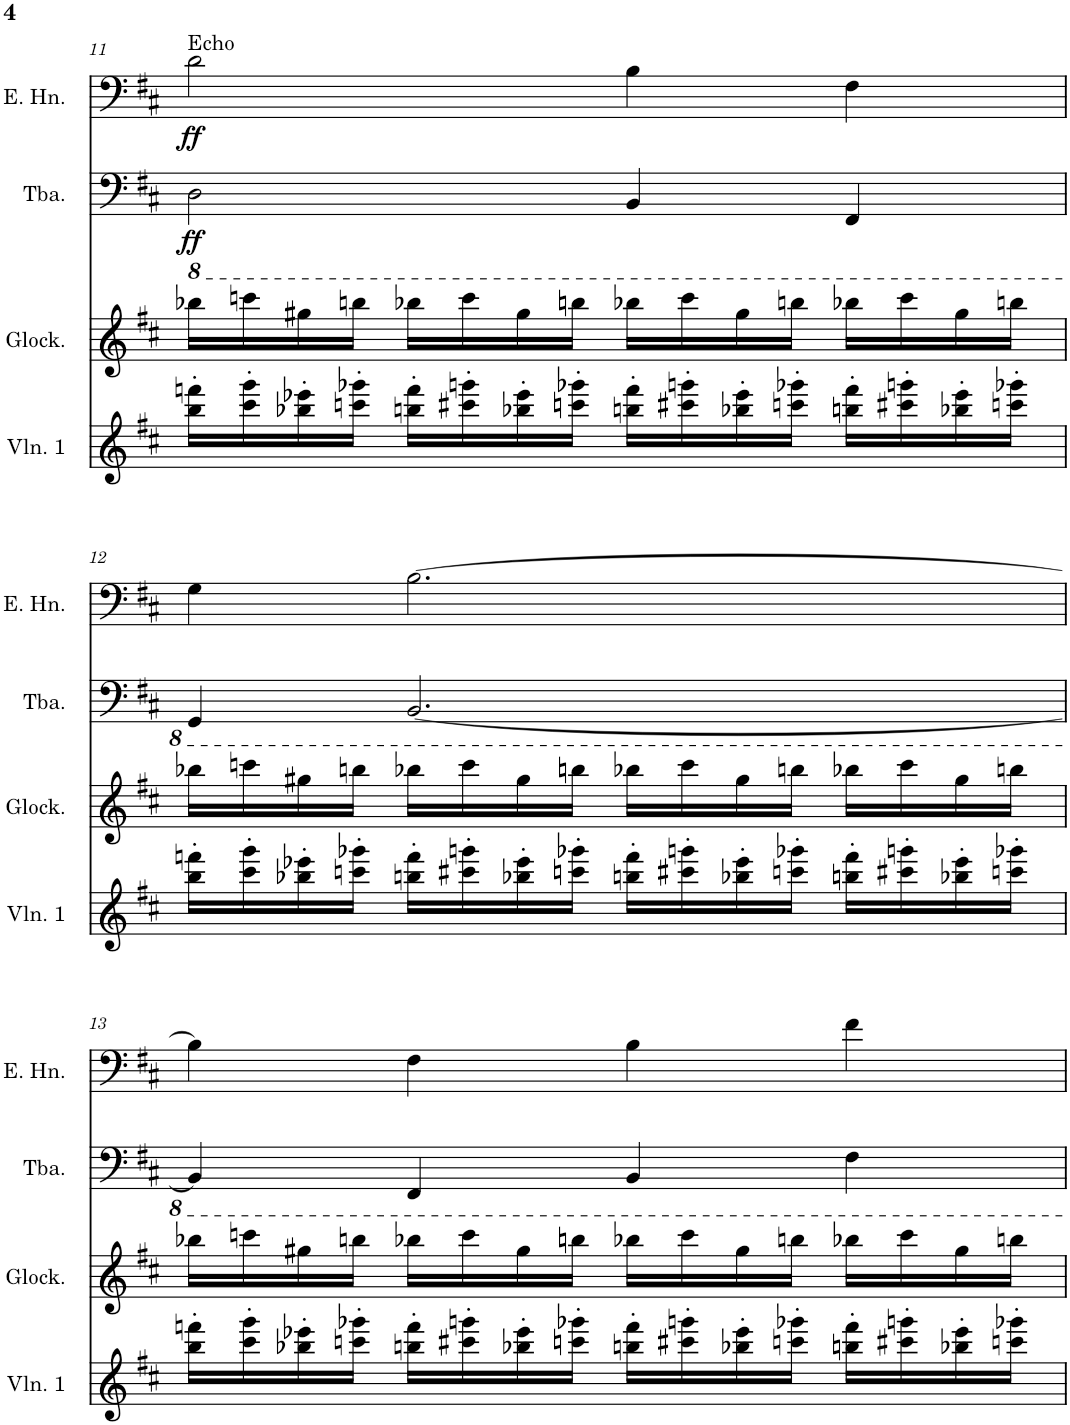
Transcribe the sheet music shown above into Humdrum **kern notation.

**kern	**kern	**kern	**dynam	**kern	**dynam	**kern	**dynam
*part5	*part4	*part3	*part3	*part2	*part2	*part1	*part1
*staff5	*staff4	*staff3	*staff3	*staff2	*staff2	*staff1	*staff1
*I"Violin 1	*I"Glockenspiel	*I"Tuba	*	*I"English Horn	*	*I"English Horn	*
*I'Vln. 1	*I'Glock.	*I'Tba.	*	*I'E. Hn.	*	*I'E. Hn.	*
!!LO:PB:g=z
*clefG2	*clefG2	*clefF4	*	*clefG2	*	*clefF4	*
*	*Trd-7c-12	*	*	*Trd4c7	*	*Trd4c7	*
*k[f#c#]	*k[f#c#]	*k[f#c#]	*	*k[f#c#g#]	*	*k[f#c#]	*
*M4/4	*M4/4	*M4/4	*	*M4/4	*	*M4/4	*
*met(c)	*met(c)	*met(c)	*	*met(c)	*	*met(c)	*
=11	=11	=11	=11	=11	=11	=11	=11
!	!	!	!	!	!	!LO:TX:a:t=Echo	!
!	!	!	!LO:DY:b	!	!	!	!LO:DY:b
16bb\' 16fffn\'LL	16bb-X\LL	2DD\	ff	8r	.	2d\	ff
16ccc#\' 16ggg\'	16cccn\	.	.	.	.	.	.
16bb-X\' 16eee-X\'	16gg#X\	.	.	16r	.	.	.
!	!	!	!	!	!LO:DY:b	!	!
16cccn\' 16ggg-X\'JJ	16bbn\JJ	.	.	2a	p	.	.
16bbn\' 16fff\'LL	16bb-X\LL	.	.	.	.	.	.
16ccc#X\' 16gggn\'	16ccc\	.	.	.	.	.	.
16bb-X\' 16eee-\'	16gg#\	.	.	.	.	.	.
16cccn\' 16ggg-X\'JJ	16bbn\JJ	.	.	.	.	.	.
16bbn\' 16fff\'LL	16bb-X\LL	4BBB/	.	.	.	4B\	.
16ccc#X\' 16gggn\'	16ccc\	.	.	.	.	.	.
16bb-X\' 16eee-\'	16gg#\	.	.	.	.	.	.
16cccn\' 16ggg-X\'JJ	16bbn\JJ	.	.	4f#	.	.	.
16bbn\' 16fff\'LL	16bb-X\LL	4FFF#/	.	.	.	4F#\	.
16ccc#X\' 16gggn\'	16ccc\	.	.	.	.	.	.
16bb-X\' 16eee-\'	16gg#\	.	.	.	.	.	.
16cccn\' 16ggg-X\'JJ	16bbn\JJ	.	.	[16c#	.	.	.
!!LO:LB:g=z
=12	=12	=12	=12	=12	=12	=12	=12
16bb\' 16fffn\'LL	16bb-X\LL	4GGG/	.	8.c#]	.	4G\	.
16ccc#\' 16ggg\'	16cccn\	.	.	.	.	.	.
16bb-X\' 16eee-X\'	16gg#X\	.	.	.	.	.	.
16cccn\' 16ggg-X\'JJ	16bbn\JJ	.	.	4d	.	.	.
16bbn\' 16fff\'LL	16bb-X\LL	[2.BBB/	.	.	.	[2.B\	.
16ccc#X\' 16gggn\'	16ccc\	.	.	.	.	.	.
16bb-X\' 16eee-\'	16gg#\	.	.	.	.	.	.
16cccn\' 16ggg-X\'JJ	16bbn\JJ	.	.	[16f#	.	.	.
16bbn\' 16fff\'LL	16bb-X\LL	.	.	2f#_	.	.	.
16ccc#X\' 16gggn\'	16ccc\	.	.	.	.	.	.
16bb-X\' 16eee-\'	16gg#\	.	.	.	.	.	.
16cccn\' 16ggg-X\'JJ	16bbn\JJ	.	.	.	.	.	.
16bbn\' 16fff\'LL	16bb-X\LL	.	.	.	.	.	.
16ccc#X\' 16gggn\'	16ccc\	.	.	.	.	.	.
16bb-X\' 16eee-\'	16gg#\	.	.	.	.	.	.
16cccn\' 16ggg-X\'JJ	16bbn\JJ	.	.	.	.	.	.
!!LO:LB:g=z
=13	=13	=13	=13	=13	=13	=13	=13
16bb\' 16fffn\'LL	16bb-X\LL	4BBB/]	.	8.f#_	.	4B\]	.
16ccc#\' 16ggg\'	16cccn\	.	.	.	.	.	.
16bb-X\' 16eee-X\'	16gg#X\	.	.	.	.	.	.
16cccn\' 16ggg-X\'JJ	16bbn\JJ	.	.	4f#]	.	.	.
16bbn\' 16fff\'LL	16bb-X\LL	4FFF#/	.	.	.	4F#\	.
16ccc#X\' 16gggn\'	16ccc\	.	.	.	.	.	.
16bb-X\' 16eee-\'	16gg#\	.	.	.	.	.	.
16cccn\' 16ggg-X\'JJ	16bbn\JJ	.	.	4c#	.	.	.
16bbn\' 16fff\'LL	16bb-X\LL	4BBB/	.	.	.	4B\	.
16ccc#X\' 16gggn\'	16ccc\	.	.	.	.	.	.
16bb-X\' 16eee-\'	16gg#\	.	.	.	.	.	.
16cccn\' 16ggg-X\'JJ	16bbn\JJ	.	.	4f#	.	.	.
16bbn\' 16fff\'LL	16bb-X\LL	4FF#\	.	.	.	4f#\	.
16ccc#X\' 16gggn\'	16ccc\	.	.	.	.	.	.
16bb-X\' 16eee-\'	16gg#\	.	.	.	.	.	.
16cccn\' 16ggg-X\'JJ	16bbn\JJ	.	.	[16cc#	.	.	.
=	=	=	=	=	=	=	=
*-	*-	*-	*-	*-	*-	*-	*-
